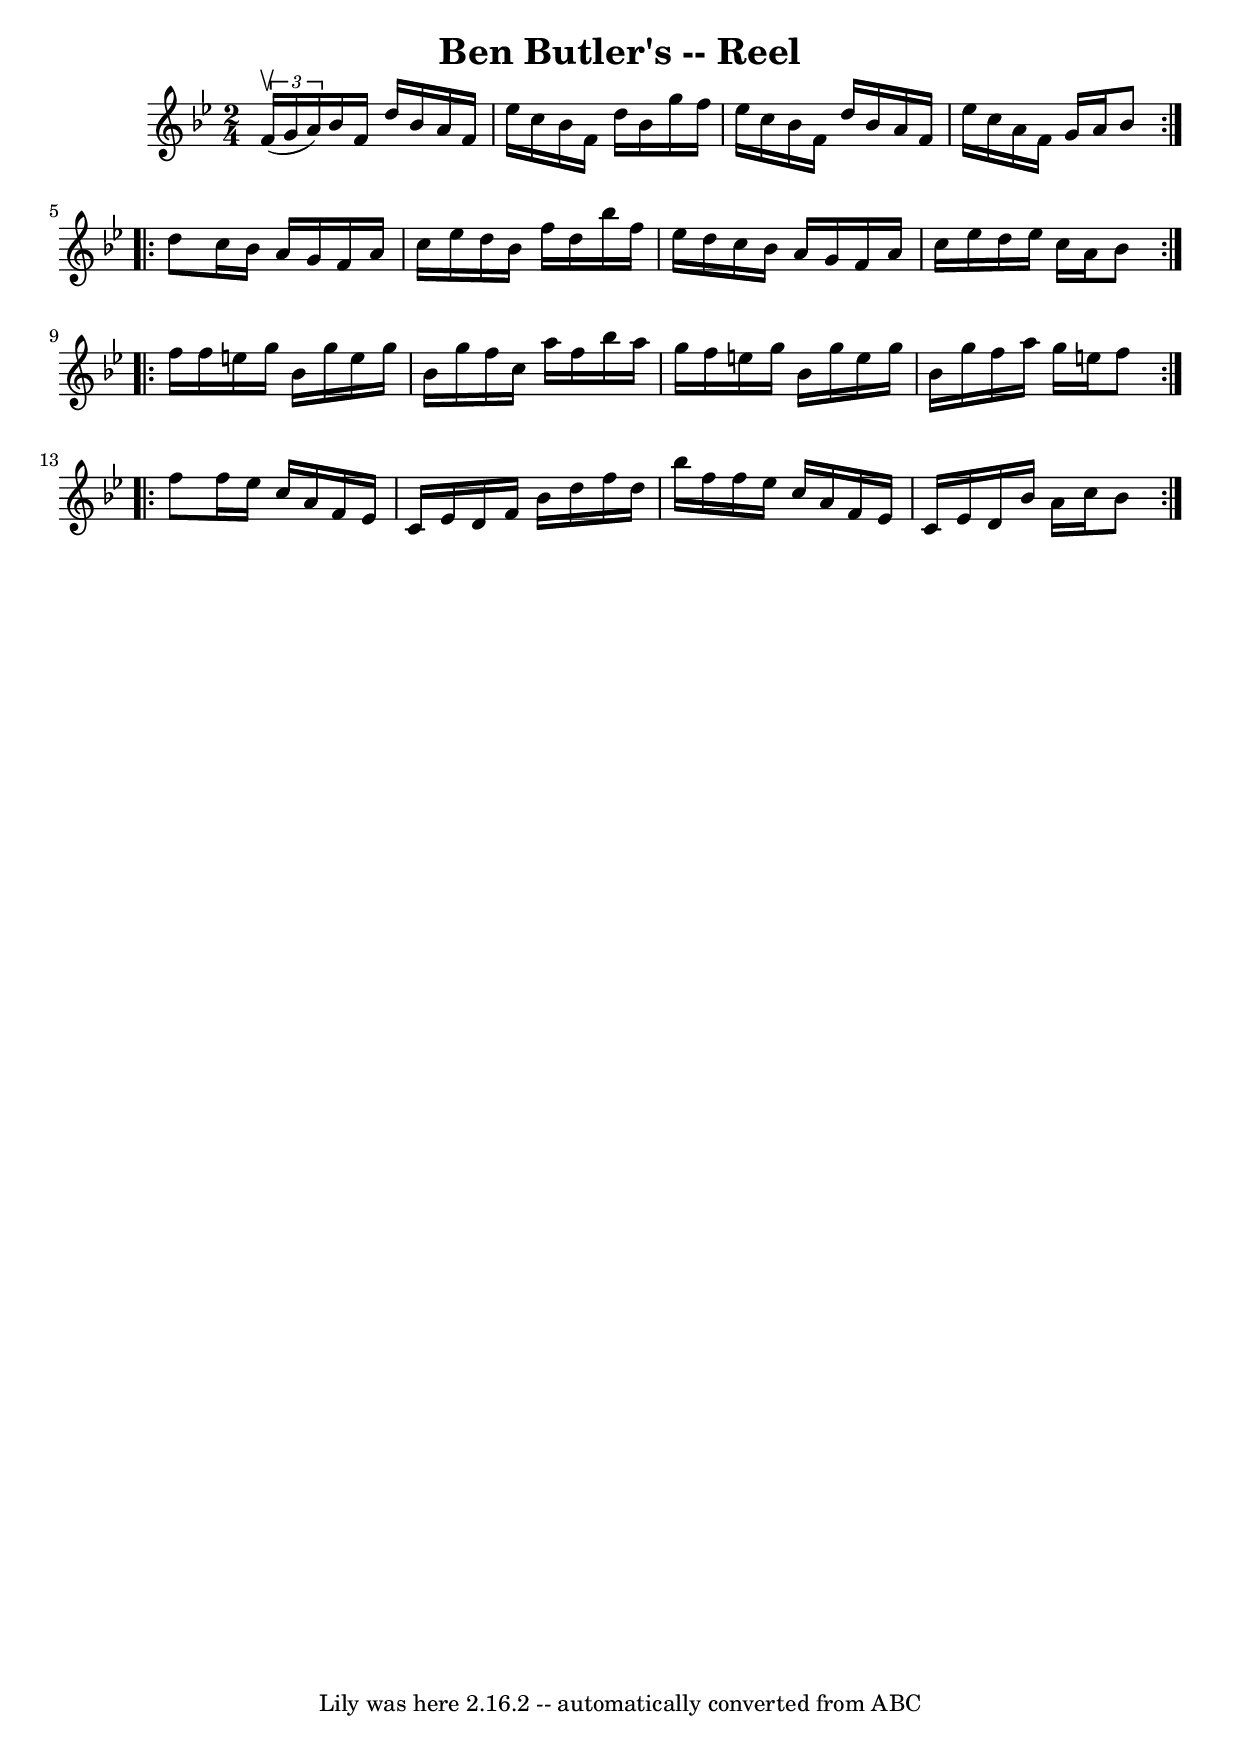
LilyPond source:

\version "2.16.2"
\include "Mammoth.ily"
\header {
  %% book = "Ryan's Mammoth Collection"
  crossRefNumber = "1"
  footnotes = "\\\\387"
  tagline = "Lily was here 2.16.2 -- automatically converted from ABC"
  title = "Ben Butler's -- Reel"

}
voicedefault =  {



  \repeat volta 2 {

    \time 2/4 
    \key bes \major   \times 2/3 { f'16^\upbow(g'16 a'16)  				 }   |
    bes'16 f'16 d''16 bes'16 a'16 f'16 ees''16         c''16     |
    bes'16 f'16 d''16 bes'16 g''16 f''16         ees''16 c''16     |
    bes'16 f'16 d''16 bes'16 a'16         f'16 ees''16 c''16     |
    a'16 f'16 g'16 a'16 bes'8  
  } 
  
  \repeat volta 2 {     d''8   |
    c''16 bes'16 a'16 g'16         f'16 a'16 c''16 ees''16     |
    d''16 bes'16 f''16         d''16 bes''16 f''16 ees''16 d''16     |
    c''16 bes'16         a'16 g'16 f'16 a'16 c''16 ees''16     |
    d''16 ees''16 
    c''16 a'16 bes'8  
  }     
  \repeat volta 2 {     f''16 f''16   |
         e''16 g''16 bes'16 g''16 e''16 g''16 bes'16 g''16      |
    f''16 c''16 a''16 f''16 bes''16 a''16 g''16         f''16     |
    e''16 g''16 bes'16 g''16 e''16 g''16         bes'16 g''16     |
    f''16 a''16 g''16 e''16 f''8  
  }     

  \repeat volta 2 {     f''8   |
    f''16 ees''16 c''16 a'16         f'16 ees'16 c'16 ees'16     |
    d'16 f'16 bes'16 d''16       f''16 d''16 bes''16 f''16     |
    f''16 ees''16 c''16         a'16 f'16 ees'16 c'16 ees'16     |
    d'16 bes'16 a'16   
    c''16 bes'8    
  }   

}

\score{
  <<

    \context Staff="default"
    {
      \voicedefault 
      
    }

  >>
  \layout {
    
  }
  \midi {
  }

}
